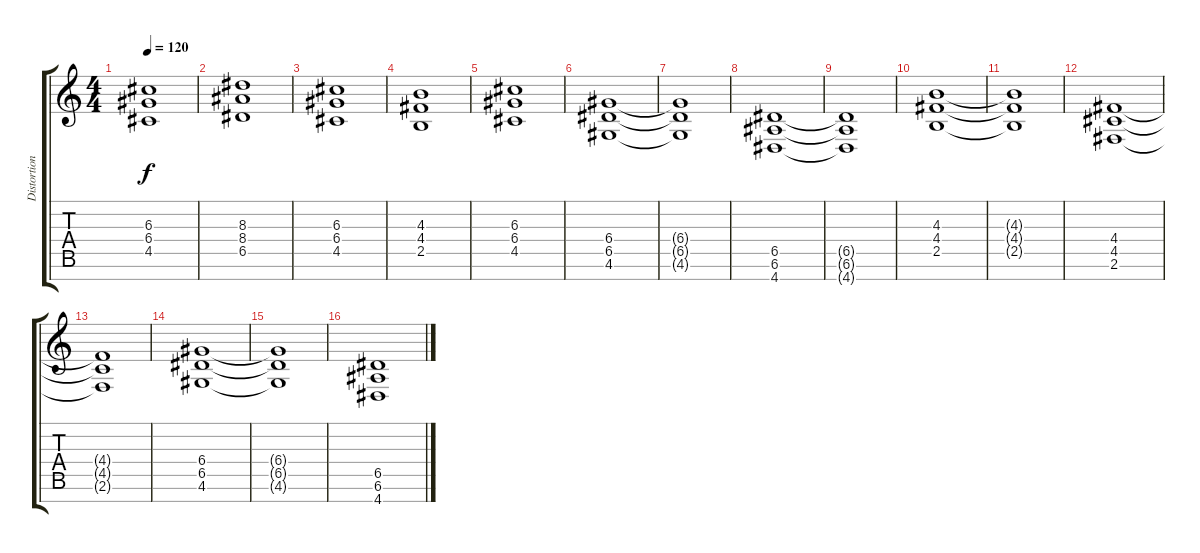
\track ("Distortion Guitar" "Distortion") {instrument distortionguitar}
\staff {score tabs}
\tuning (E4 B3 G3 D3 A2 E2 B1) {hide}
\ts (4 4)
\tempo 120
\clef g2
\ks c
(6.3 6.4 4.5).1{dy f} |
(8.3 8.4 6.5).1 |
(6.3 6.4 4.5).1 |
(4.3 4.4 2.5).1 |
(6.3 6.4 4.5).1 |
(6.4 6.5 4.6).1 |
(6.4{t} 6.5{t} 4.6{t}).1 |
(6.5 6.6 4.7).1 |
(6.5{t} 6.6{t} 4.7{t}).1 |
(4.3 4.4 2.5).1 |
(4.3{t} 4.4{t} 2.5{t}).1 |
(4.4 4.5 2.6).1 |
(4.4{t} 4.5{t} 2.6{t}).1 |
(6.4 6.5 4.6).1 |
(6.4{t} 6.5{t} 4.6{t}).1 |
(6.5 6.6 4.7).1
